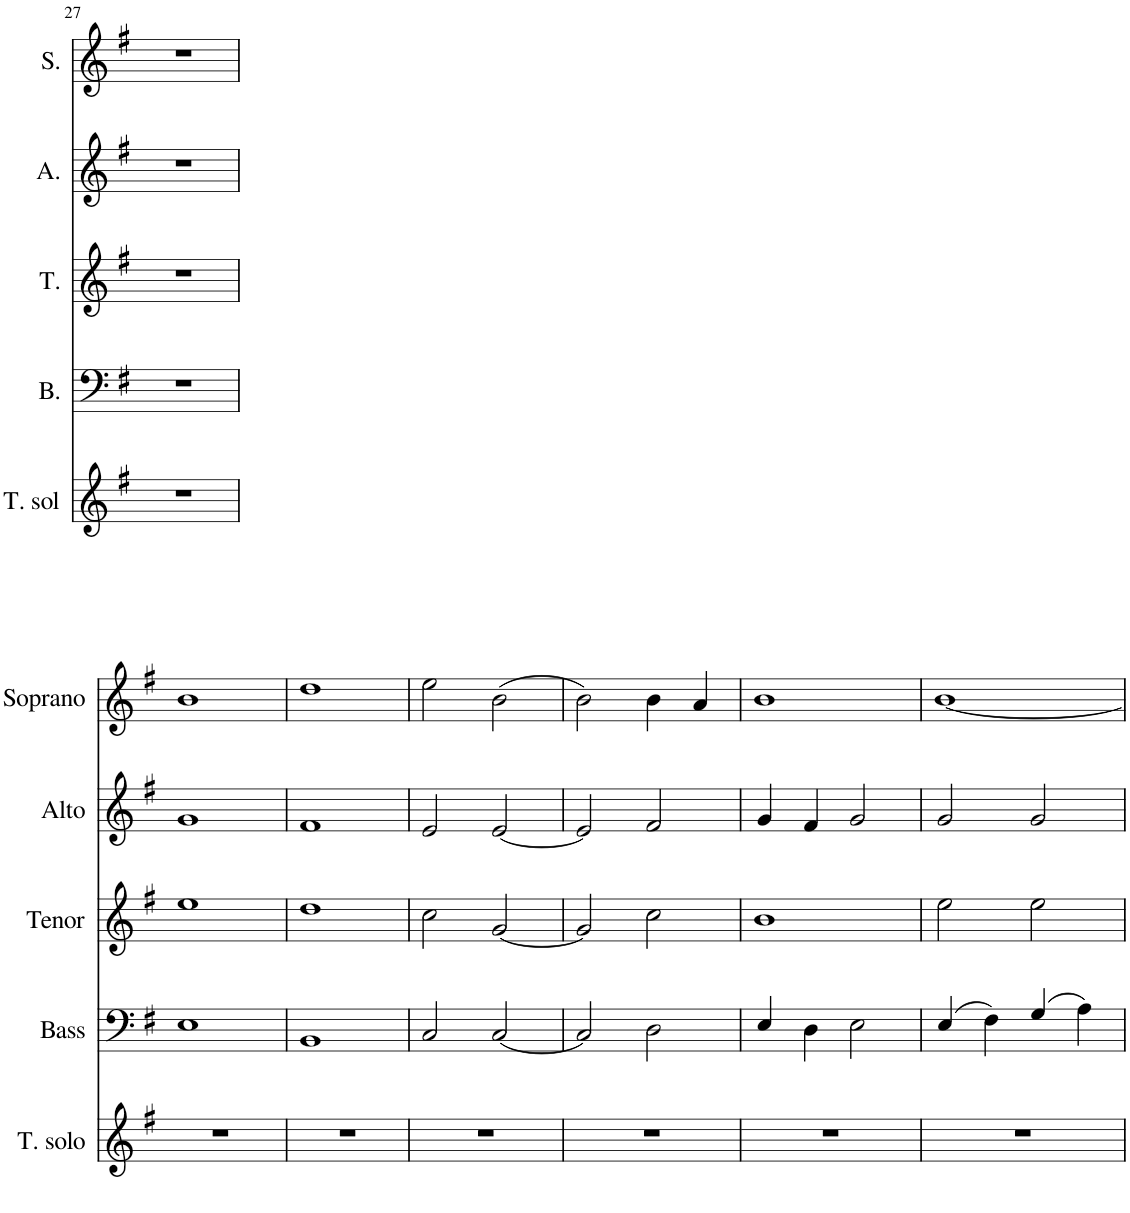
**kern	**kern	**kern	**kern	**kern
*part5	*part4	*part3	*part2	*part1
*staff5	*staff4	*staff3	*staff2	*staff1
*I"T. solo	*I"Bass	*I"Tenor	*I"Alto	*I"Soprano
*I'T. sol	*I'B.	*I'T.	*I'A.	*I'S.
!!LO:PB:g=z
*clefG2	*clefF4	*clefG2	*clefG2	*clefG2
*k[f#]	*k[f#]	*k[f#]	*k[f#]	*k[f#]
*M2/2	*M2/2	*M2/2	*M2/2	*M2/2
*met(c|)	*met(c|)	*met(c|)	*met(c|)	*met(c|)
=27	=27	=27	=27	=27
1r	1r	1r	1r	1r
!!LO:LB:g=z
=1	=1	=1	=1	=1
1r	1E	1ee	1g	1b
=2	=2	=2	=2	=2
1r	1BB	1dd	1f#	1dd
=3	=3	=3	=3	=3
1r	2C/	2cc\	2e/	2ee\
.	[2C/	[2g/	[2e/	(2b\
=4	=4	=4	=4	=4
1r	2C/]	2g/]	2e/]	2b\)
.	2D\	2cc\	2f#/	4b\
.	.	.	.	4a/
=5	=5	=5	=5	=5
1r	4E/	1b	4g/	1b
.	4D\	.	4f#/	.
.	2E\	.	2g/	.
=6	=6	=6	=6	=6
1r	(4E/	2ee\	2g/	[1b
.	4F#\)	.	.	.
.	(4G/	2ee\	2g/	.
.	4A\)	.	.	.
=	=	=	=	=
*-	*-	*-	*-	*-
